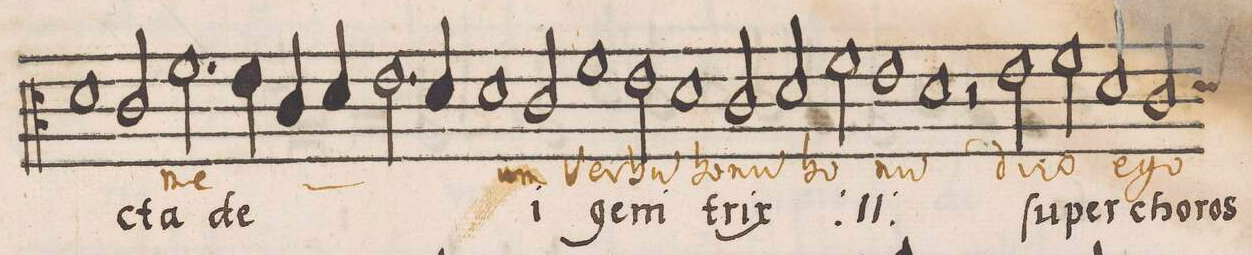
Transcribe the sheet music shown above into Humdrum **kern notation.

**kern	**text	**text
*I"CANTVS	*	*
*clefC3	*	*
*k[]	*	*
*met(C|)	*	*
*M2/1	*	*
1d	.	.
2c/	-cta	.
=81-	=81-	=81-
2.f\	de-	me-
4e\	.	.
4c/	.	.
4d/	.	.
2.e\	.	.
=82-	=82-	=82-
4d/	.	.
1d	.	.
2c/	-i	-um
=83-	=83-	=83-
1f	ge-	Ver-
2e\	-ni-	-bu(m)
1d\	.	bo-
=84-	=84-	=84-
2c/	-trix	-nu(m)
2d/	.	bo-
*	*ij	*
2f\	ge-	.
=85-	=85-	=85-
1e	-ni-	-nu(m)
1d	-trix	.
*	*Xij	*
=86-	=86-	=86-
2r	.	.
2e\	ſu-	di-
2f\	-per	-co
2d/	cho-	e-
=87-	=87-	=87-
*custos:d	*	*
2c/	 ros	-go
*-	*-	*-
